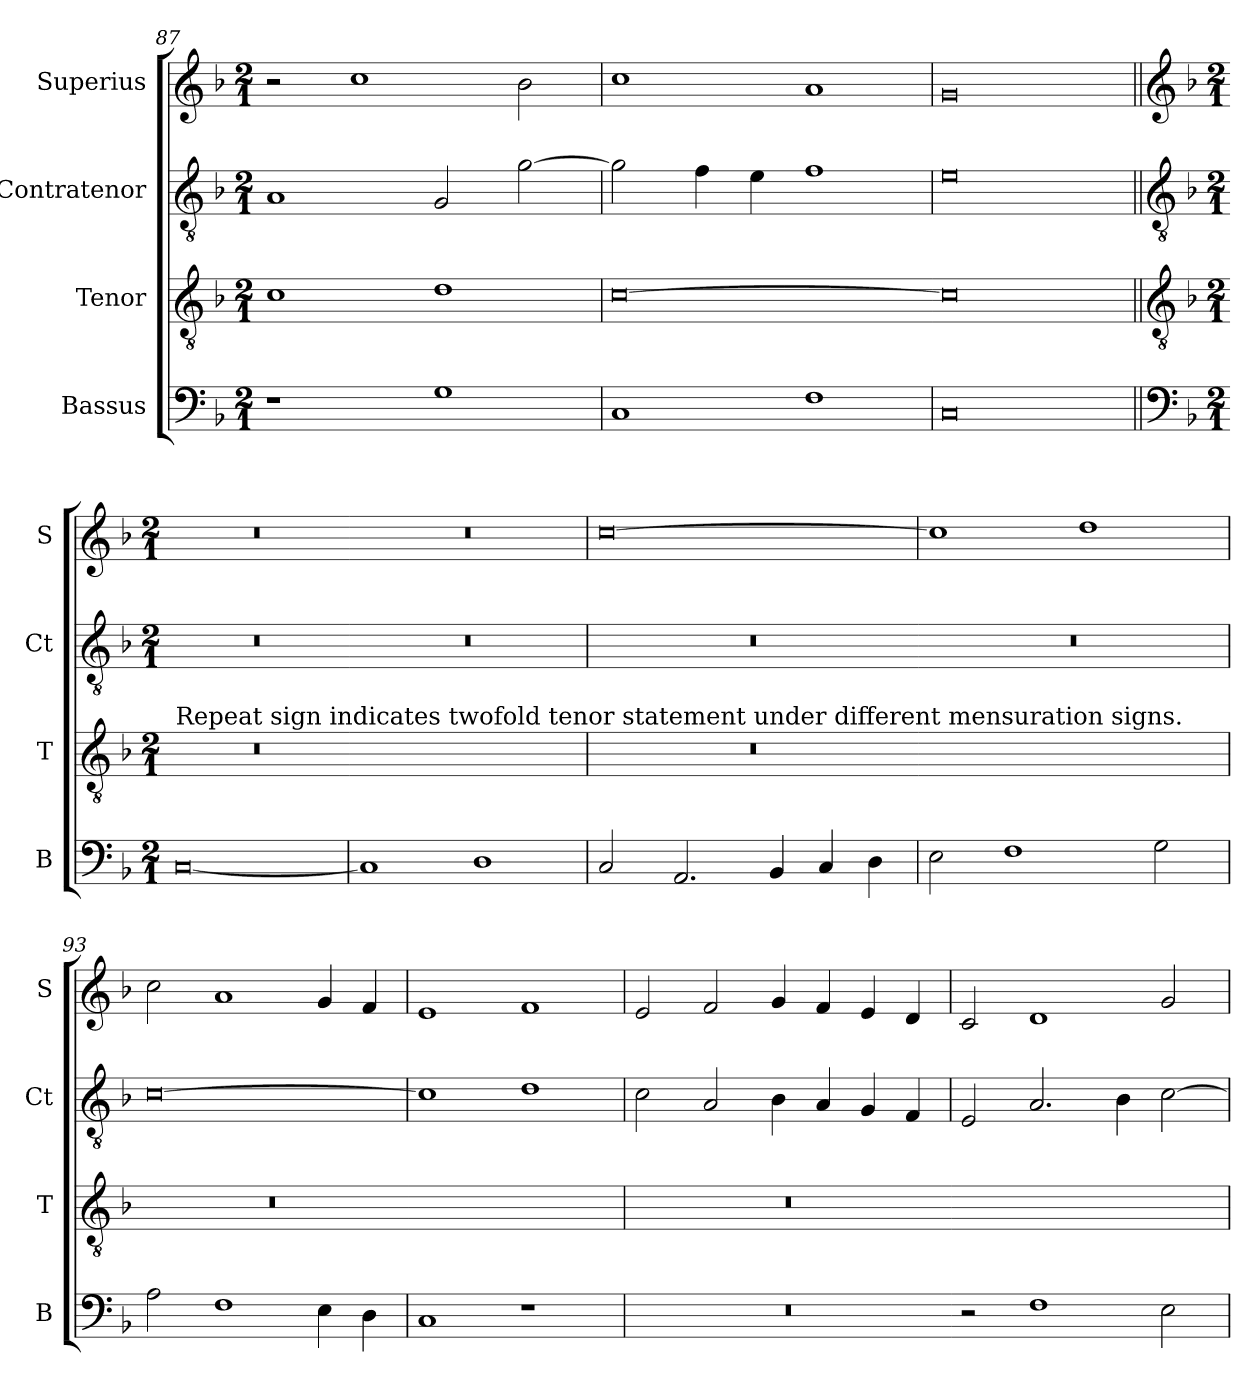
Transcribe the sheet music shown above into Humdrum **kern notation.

**kern	**kern	**kern	**kern
*part4	*part3	*part2	*part1
*staff4	*staff3	*staff2	*staff1
*I"Bassus	*I"Tenor	*I"Contratenor	*I"Superius
*I'B	*I'T	*I'Ct	*I'S
*clefF4	*clefGv2	*clefGv2	*clefG2
*k[b-]	*k[b-]	*k[b-]	*k[b-]
*M2/1	*M2/1	*M2/1	*M2/1
=87	=87	=87	=87
1r	1c	1A	2r
.	.	.	1cc
1G	1d	2G	.
.	.	[2g	2b-
=88	=88	=88	=88
1C	[0c	2g]	1cc
.	.	4f	.
.	.	4e	.
1F	.	1f	1a
=89	=89-	=89	=89
0C	0c]	0e	0g
!!LO:LB:g=z
=||	=||	=||	=||
*clefF4	*clefGv2	*clefGv2	*clefG2
*k[b-]	*k[b-]	*k[b-]	*k[b-]
*M2/1	*M2/1	*M2/1	*M2/1
!	!LO:TX:a:t=Repeat sign indicates twofold tenor statement under different mensuration signs.	!	!
!	!LO:N:vis=1	!	!
[0C	0r	0r	0r
=90	=90-	=90	=90
!	!LO:N:vis=1	!	!
1C]	0ryy	0r	0r
1D	.	.	.
=91	=91	=91	=91
!	!LO:N:vis=1	!	!
2C	0r	0r	[0cc
2.AA	.	.	.
4BB-	.	.	.
4C	.	.	.
4D	.	.	.
=92	=92-	=92	=92
!	!LO:N:vis=1	!	!
2E	0ryy	0r	1cc]
1F	.	.	.
.	.	.	1dd
2G	.	.	.
=93	=93	=93	=93
!	!LO:N:vis=1	!	!
2A	0r	[0c	2cc
1F	.	.	1a
4E	.	.	4g
4D	.	.	4f
=94	=94-	=94	=94
!	!LO:N:vis=1	!	!
1C	0ryy	1c]	1e
1r	.	1d	1f
=95	=95	=95	=95
!	!LO:N:vis=1	!	!
0r	0r	2c	2e
.	.	2A	2f
.	.	4B-	4g
.	.	4A	4f
.	.	4G	4e
.	.	4F	4d
=96	=96-	=96	=96
!	!LO:N:vis=1	!	!
2r	0ryy	2E	2c
1F	.	2.A	1d
.	.	4B-	.
2E	.	[2c	2g
=	=	=	=
*-	*-	*-	*-
